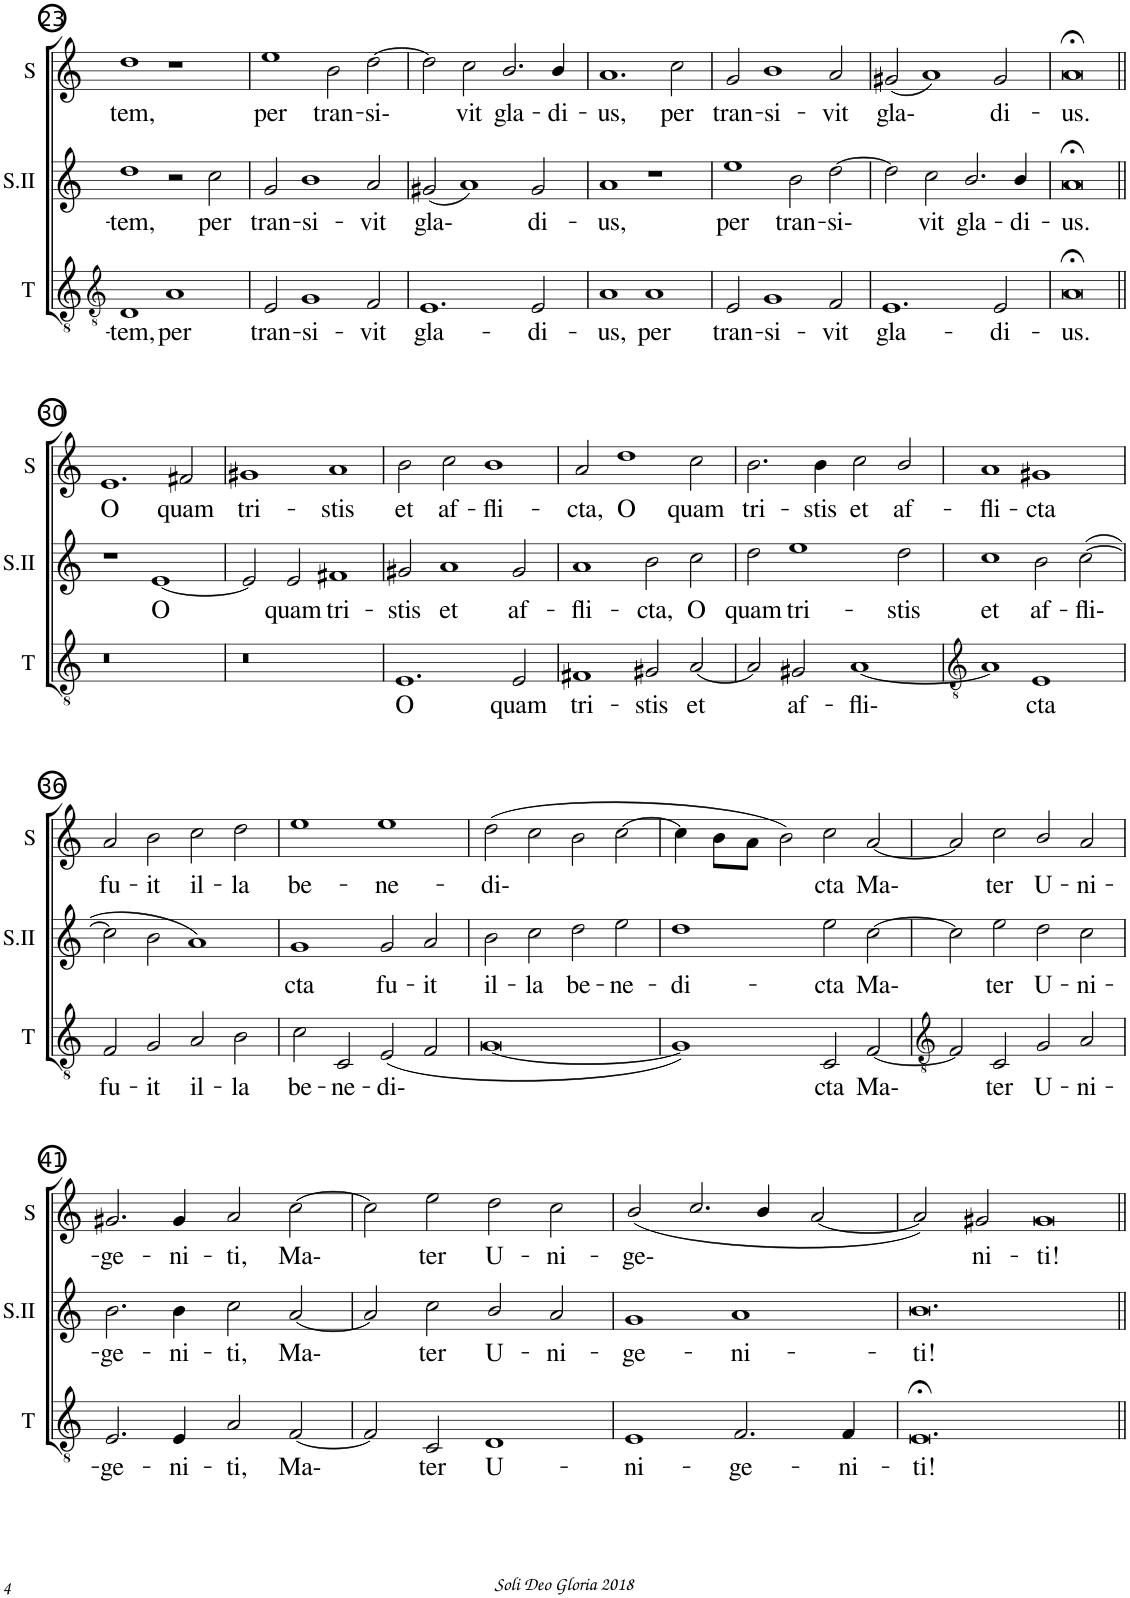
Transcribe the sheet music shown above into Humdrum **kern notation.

**kern	**text	**kern	**text	**kern	**text
*part3	*part3	*part2	*part2	*part1	*part1
*staff3	*staff3	*staff2	*staff2	*staff1	*staff1
*I"Tenor	*	*I"Soprano II	*	*I"Soprano I	*
*I'T	*	*I'S.II	*	*I'S	*
!!LO:PB:g=z
*clefGv2	*	*clefG2	*	*clefG2	*
*k[]	*	*k[]	*	*k[]	*
*M4/2	*	*M4/2	*	*M4/2	*
=23	=23	=23	=23	=23	=23
!	!LO:LY:b	!	!LO:LY:b	!	!LO:LY:b
1D	-tem,	1dd	-tem,	1dd	tem,
!	!LO:LY:b	!	!	!	!
1A	per	2r	.	1r	.
!	!	!	!LO:LY:b	!	!
.	.	2cc\	per	.	.
=24	=24	=24	=24	=24	=24
!	!LO:LY:b	!	!LO:LY:b	!	!LO:LY:b
2E/	tran-	2g/	tran-	1ee	per
!	!LO:LY:b	!	!LO:LY:b	!	!
1G	-si-	1b	-si-	.	.
!	!	!	!	!	!LO:LY:b
.	.	.	.	2b\	tran-
!	!LO:LY:b	!	!LO:LY:b	!	!LO:LY:b
2F/	-vit	2a/	-vit	[2dd\	-si-
=25	=25	=25	=25	=25	=25
!	!LO:LY:b	!	!LO:LY:b	!	!
1.E	gla-	(2g#X/	gla-	2dd\]	.
!	!	!	!	!	!LO:LY:b
.	.	1a)	.	2cc\	vit
!	!	!	!	!	!LO:LY:b
.	.	.	.	2.b/	gla-
!	!LO:LY:b	!	!LO:LY:b	!	!
2E/	-di-	2g#/	di-	.	.
!	!	!	!	!	!LO:LY:b
.	.	.	.	4b/	-di-
=26	=26	=26	=26	=26	=26
!	!LO:LY:b	!	!LO:LY:b	!	!LO:LY:b
1A	-us,	1a	-us,	1.a	-us,
!	!LO:LY:b	!	!	!	!
1A	per	1r	.	.	.
!	!	!	!	!	!LO:LY:b
.	.	.	.	2cc\	per
=27	=27	=27	=27	=27	=27
!	!LO:LY:b	!	!LO:LY:b	!	!LO:LY:b
2E/	tran-	1ee	per	2g/	tran-
!	!LO:LY:b	!	!	!	!LO:LY:b
1G	-si-	.	.	1b	-si-
!	!	!	!LO:LY:b	!	!
.	.	2b\	tran-	.	.
!	!LO:LY:b	!	!LO:LY:b	!	!LO:LY:b
2F/	-vit	[2dd\	-si-	2a/	-vit
=28	=28	=28	=28	=28	=28
!	!LO:LY:b	!	!	!	!LO:LY:b
1.E	gla-	2dd\]	.	(2g#X/	gla-
!	!	!	!LO:LY:b	!	!
.	.	2cc\	vit	1a)	.
!	!	!	!LO:LY:b	!	!
.	.	2.b/	gla-	.	.
!	!LO:LY:b	!	!	!	!LO:LY:b
2E/	-di-	.	.	2g#/	di-
!	!	!	!LO:LY:b	!	!
.	.	4b/	-di-	.	.
=29	=29	=29	=29	=29	=29
!	!LO:LY:b	!	!LO:LY:b	!	!LO:LY:b
0A;<	-us.	0a;<	-us.	0a;<	-us.
!!LO:LB:g=z
=30||	=30||	=30||	=30||	=30||	=30||
!	!	!	!	!	!LO:LY:b
0r	.	1r	.	1.e	O
!	!	!	!LO:LY:b	!	!
.	.	[1e	O	.	.
!	!	!	!	!	!LO:LY:b
.	.	.	.	2f#X/	quam
=31	=31	=31	=31	=31	=31
!	!	!	!	!	!LO:LY:b
0r	.	2e/]	.	1g#X	tri-
!	!	!	!LO:LY:b	!	!
.	.	2e/	quam	.	.
!	!	!	!LO:LY:b	!	!LO:LY:b
.	.	1f#X	tri-	1a	-stis
=32	=32	=32	=32	=32	=32
!	!LO:LY:b	!	!LO:LY:b	!	!LO:LY:b
1.E	O	2g#X/	-stis	2b\	et
!	!	!	!LO:LY:b	!	!LO:LY:b
.	.	1a	et	2cc\	af-
!	!	!	!	!	!LO:LY:b
.	.	.	.	1b	-fli-
!	!LO:LY:b	!	!LO:LY:b	!	!
2E/	quam	2g#/	af-	.	.
=33	=33	=33	=33	=33	=33
!	!LO:LY:b	!	!LO:LY:b	!	!LO:LY:b
1F#X	tri-	1a	-fli-	2a/	-cta,
!	!	!	!	!	!LO:LY:b
.	.	.	.	1dd	O
!	!LO:LY:b	!	!LO:LY:b	!	!
2G#X/	-stis	2b\	-cta,	.	.
!	!LO:LY:b	!	!LO:LY:b	!	!LO:LY:b
[2A/	et	2cc\	O	2cc\	quam
=34	=34	=34	=34	=34	=34
!	!	!	!LO:LY:b	!	!LO:LY:b
2A/]	.	2dd\	quam	2.b\	tri-
!	!LO:LY:b	!	!LO:LY:b	!	!
2G#X/	af-	1ee	tri-	.	.
!	!	!	!	!	!LO:LY:b
.	.	.	.	4b\	-stis
!	!LO:LY:b	!	!	!	!LO:LY:b
[1A	-fli-	.	.	2cc\	et
!	!	!	!LO:LY:b	!	!LO:LY:b
.	.	2dd\	-stis	2b/	af-
=35	=35	=35	=35	=35	=35
*clefGv2	*	*	*	*	*
!	!	!	!LO:LY:b	!	!LO:LY:b
1A]	.	1cc	et	1a	-fli-
!	!LO:LY:b	!	!LO:LY:b	!	!LO:LY:b
1E	cta	2b\	af-	1g#X	-cta
!	!	!	!LO:LY:b	!	!
.	.	([2cc\	-fli-	.	.
!!LO:LB:g=z
=36	=36	=36	=36	=36	=36
!	!LO:LY:b	!	!	!	!LO:LY:b
2F/	fu-	2cc\]	.	2a/	fu-
!	!LO:LY:b	!	!	!	!LO:LY:b
2G/	-it	2b\	.	2b\	-it
!	!LO:LY:b	!	!	!	!LO:LY:b
2A/	il-	1a)	.	2cc\	il-
!	!LO:LY:b	!	!	!	!LO:LY:b
2B\	-la	.	.	2dd\	-la
=37	=37	=37	=37	=37	=37
!	!LO:LY:b	!	!LO:LY:b	!	!LO:LY:b
2c\	be-	1g	cta	1ee	be-
!	!LO:LY:b	!	!	!	!
2C/	-ne-	.	.	.	.
!	!LO:LY:b	!	!LO:LY:b	!	!LO:LY:b
(2E/	-di-	2g/	fu-	1ee	-ne-
!	!	!	!LO:LY:b	!	!
2F/	.	2a/	-it	.	.
=38	=38	=38	=38	=38	=38
!	!	!	!LO:LY:b	!	!LO:LY:b
[0G	.	2b\	il-	(2dd\	-di-
!	!	!	!LO:LY:b	!	!
.	.	2cc\	-la	2cc\	.
!	!	!	!LO:LY:b	!	!
.	.	2dd\	be-	2b\	.
!	!	!	!LO:LY:b	!	!
.	.	2ee\	-ne-	[2cc\	.
=39	=39	=39	=39	=39	=39
!	!	!	!LO:LY:b	!	!
1G])	.	1dd	-di-	4cc\]	.
.	.	.	.	8b\L	.
.	.	.	.	8a\J	.
.	.	.	.	2b\)	.
!	!LO:LY:b	!	!LO:LY:b	!	!LO:LY:b
2C/	cta	2ee\	-cta	2cc\	cta
!	!LO:LY:b	!	!LO:LY:b	!	!LO:LY:b
[2F/	Ma-	[2cc\	Ma-	[2a/	Ma-
=40	=40	=40	=40	=40	=40
*clefGv2	*	*	*	*	*
2F/]	.	2cc\]	.	2a/]	.
!	!LO:LY:b	!	!LO:LY:b	!	!LO:LY:b
2C/	ter	2ee\	ter	2cc\	ter
!	!LO:LY:b	!	!LO:LY:b	!	!LO:LY:b
2G/	U-	2dd\	U-	2b/	U-
!	!LO:LY:b	!	!LO:LY:b	!	!LO:LY:b
2A/	-ni-	2cc\	-ni-	2a/	-ni-
!!LO:LB:g=z
=41	=41	=41	=41	=41	=41
!	!LO:LY:b	!	!LO:LY:b	!	!LO:LY:b
2.E/	-ge-	2.b\	-ge-	2.g#X/	-ge-
!	!LO:LY:b	!	!LO:LY:b	!	!LO:LY:b
4E/	-ni-	4b\	-ni-	4g#/	-ni-
!	!LO:LY:b	!	!LO:LY:b	!	!LO:LY:b
2A/	-ti,	2cc\	-ti,	2a/	-ti,
!	!LO:LY:b	!	!LO:LY:b	!	!LO:LY:b
[2F/	Ma-	[2a/	Ma-	[2cc\	Ma-
=42	=42	=42	=42	=42	=42
2F/]	.	2a/]	.	2cc\]	.
!	!LO:LY:b	!	!LO:LY:b	!	!LO:LY:b
2C/	ter	2cc\	ter	2ee\	ter
!	!LO:LY:b	!	!LO:LY:b	!	!LO:LY:b
1D	U-	2b/	U-	2dd\	U-
!	!	!	!LO:LY:b	!	!LO:LY:b
.	.	2a/	-ni-	2cc\	-ni-
=43	=43	=43	=43	=43	=43
!	!LO:LY:b	!	!LO:LY:b	!	!LO:LY:b
1E	-ni-	1g	-ge-	(2b/	-ge-
.	.	.	.	2.cc/	.
!	!LO:LY:b	!	!LO:LY:b	!	!
2.F/	-ge-	1a	-ni-	.	.
.	.	.	.	4b/	.
.	.	.	.	[2a/	.
!	!LO:LY:b	!	!	!	!
4F/	-ni-	.	.	.	.
=44	=44	=44	=44	=44	=44
!	!LO:LY:b	!	!LO:LY:b	!	!
[0E	-ti!	[0b	-ti!	2a/])	.
!	!	!	!	!	!LO:LY:b
.	.	.	.	2g#X/	ni-
!	!	!	!	!	!LO:LY:b
.	.	.	.	[1g#	-ti!
=45||	=45||	=45||	=45||	=45||	=45||
1E;<]	.	1b]	.	1g#]	.
=	=	=	=	=	=
*-	*-	*-	*-	*-	*-
